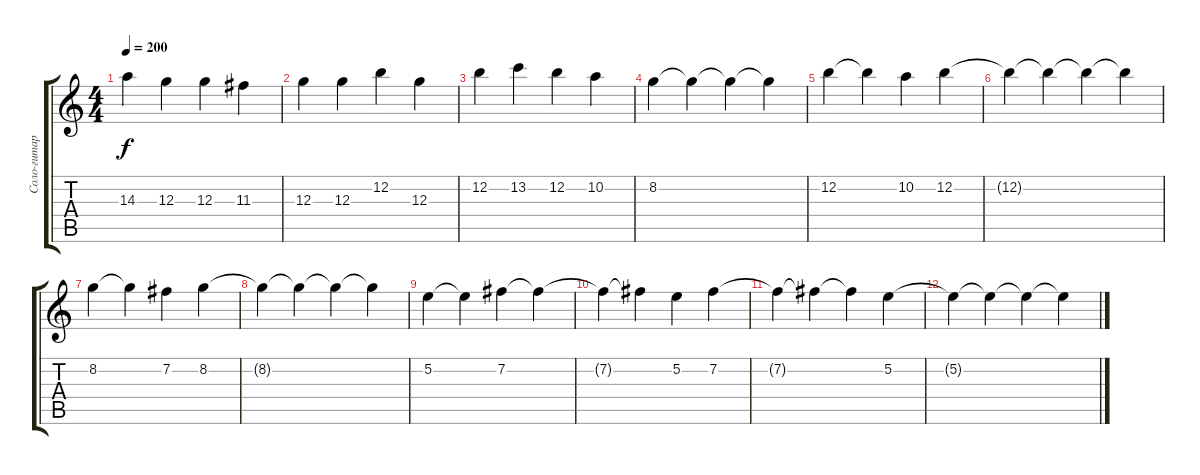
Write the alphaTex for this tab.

\track ("Соло-гитара" "Соло-гитар") {instrument distortionguitar}
\staff {score tabs}
\tuning (E4 B3 G3 D3 A2 E2) {hide}
\ts (4 4)
\tempo 200
\clef g2
\ks c
14.3.4{dy f} 12.3.4 12.3.4 11.3.4 |
12.3.4 12.3.4 12.2.4 12.3.4 |
12.2.4 13.2.4 12.2.4 10.2.4 |
8.2.4 8.2{t}.4 8.2{t}.4 8.2{t}.4 |
12.2.4 12.2{t}.4 10.2.4 12.2.4 |
12.2{t}.4 12.2{t}.4 12.2{t}.4 12.2{t}.4 |
8.2.4 8.2{t}.4 7.2.4 8.2.4 |
8.2{t}.4 8.2{t}.4 8.2{t}.4 8.2{t}.4 |
5.2.4 5.2{t}.4 7.2.4 7.2{t}.4 |
7.2{t}.4 7.2{t}.4 5.2.4 7.2.4 |
7.2{t}.4 7.2{t}.4 7.2{t}.4 5.2.4 |
5.2{t}.4 5.2{t}.4 5.2{t}.4 5.2{t}.4
